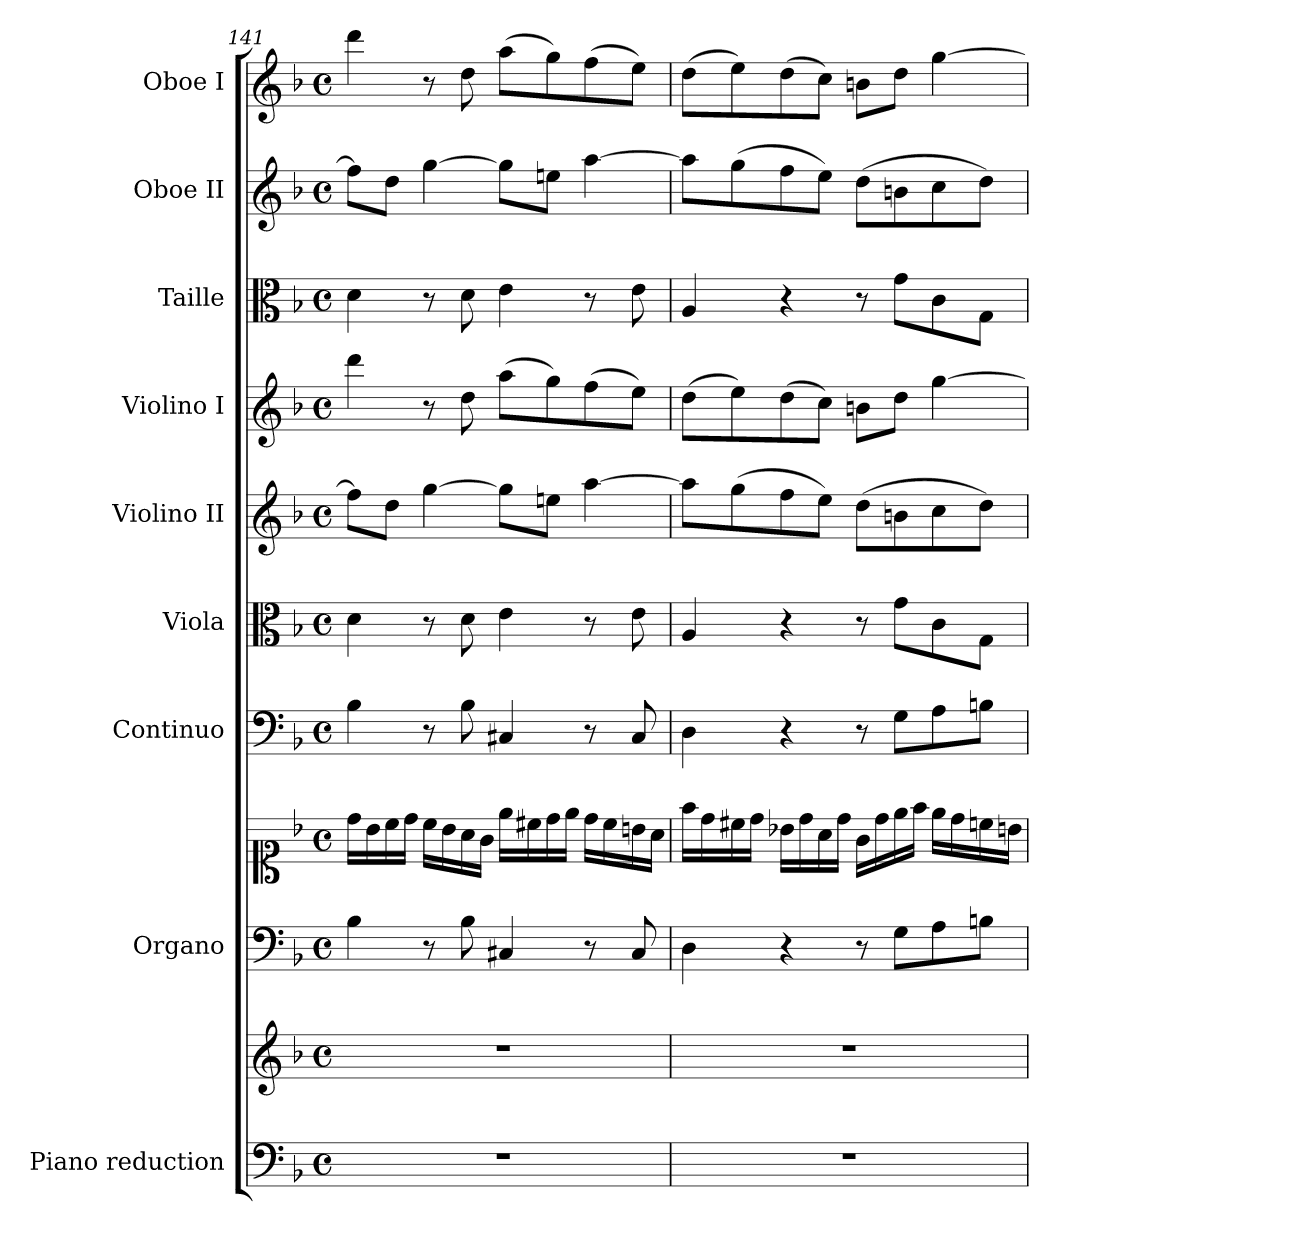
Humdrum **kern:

**kern	**kern	**kern	**kern	**kern	**kern	**kern	**kern	**kern	**kern	**kern
*part9	*part9	*part8	*part8	*part7	*part6	*part5	*part4	*part3	*part2	*part1
*staff11	*staff10	*staff9	*staff8	*staff7	*staff6	*staff5	*staff4	*staff3	*staff2	*staff1
*I"Piano reduction	*	*I"Organo	*	*I"Continuo	*I"Viola	*I"Violino II	*I"Violino I	*I"Taille	*I"Oboe II	*I"Oboe I
*I'Pno	*	*	*	*	*I'Vla	*I'Vln	*I'Vln	*	*I'Ob	*I'Ob
*clefF4	*clefG2	*clefF4	*clefC1	*clefF4	*clefC3	*clefG2	*clefG2	*clefC3	*clefG2	*clefG2
*k[b-]	*k[b-]	*k[b-]	*k[b-]	*k[b-]	*k[b-]	*k[b-]	*k[b-]	*k[b-]	*k[b-]	*k[b-]
*M4/4	*M4/4	*M4/4	*M4/4	*M4/4	*M4/4	*M4/4	*M4/4	*M4/4	*M4/4	*M4/4
*met(c)	*met(c)	*met(c)	*met(c)	*met(c)	*met(c)	*met(c)	*met(c)	*met(c)	*met(c)	*met(c)
=141	=141	=141	=141	=141	=141	=141	=141	=141	=141	=141
1r	1r	4B-\	16dd\LL	4B-\	4d\	8ff#\L]	4ddd\	4d\	8ff#\L]	4ddd\
.	.	.	16b-\	.	.	.	.	.	.	.
.	.	.	16cc\	.	.	8dd\J	.	.	8dd\J	.
.	.	.	16dd\JJ	.	.	.	.	.	.	.
.	.	8r	16cc\LL	8r	8r	[4gg\	8r	8r	[4gg\	8r
.	.	.	16b-\	.	.	.	.	.	.	.
.	.	8B-\	16a\	8B-\	8d\	.	8dd\	8d\	.	8dd\
.	.	.	16g\JJ	.	.	.	.	.	.	.
.	.	4C#X/	16ee\LL	4C#X/	4e\	8gg\L]	(>8aa\L	4e\	8gg\L]	(>8aa\L
.	.	.	16cc#X\	.	.	.	.	.	.	.
.	.	.	16dd\	.	.	8een\J	8gg\)	.	8een\J	8gg\)
.	.	.	16ee\JJ	.	.	.	.	.	.	.
.	.	8r	16dd\LL	8r	8r	[4aa\	(>8ff\	8r	[4aa\	(>8ff\
.	.	.	16cc#\	.	.	.	.	.	.	.
.	.	8C#/	16bn\	8C#/	8e\	.	8ee\J)	8e\	.	8ee\J)
.	.	.	16a\JJ	.	.	.	.	.	.	.
=142	=142	=142	=142	=142	=142	=142	=142	=142	=142	=142
1r	1r	4D\	16ff\LL	4D\	4A/	8aa\L]	(>8dd\L	4A/	8aa\L]	(>8dd\L
.	.	.	16dd\	.	.	.	.	.	.	.
.	.	.	16cc#X\	.	.	(>8gg\	8ee\)	.	(>8gg\	8ee\)
.	.	.	16dd\JJ	.	.	.	.	.	.	.
.	.	4r	16b-X\LL	4r	4r	8ff\	(>8dd\	4r	8ff\	(>8dd\
.	.	.	16dd\	.	.	.	.	.	.	.
.	.	.	16a\	.	.	8ee\J)	8cc\J)	.	8ee\J)	8cc\J)
.	.	.	16dd\JJ	.	.	.	.	.	.	.
.	.	8r	16g\LL	8r	8r	(>8dd\L	8bn\L	8r	(>8dd\L	8bn\L
.	.	.	16dd\	.	.	.	.	.	.	.
.	.	8G\L	16ee\	8G\L	8g\L	8bn\	8dd\J	8g\L	8bn\	8dd\J
.	.	.	16ff\JJ	.	.	.	.	.	.	.
.	.	8A\	16ee\LL	8A\	8c\	8cc\	[4gg\	8c\	8cc\	[4gg\
.	.	.	16dd\	.	.	.	.	.	.	.
.	.	8Bn\J	16ccn\	8Bn\J	8G\J	8dd\J)	.	8G\J	8dd\J)	.
.	.	.	16bn\JJ	.	.	.	.	.	.	.
=	=	=	=	=	=	=	=	=	=	=
*-	*-	*-	*-	*-	*-	*-	*-	*-	*-	*-
